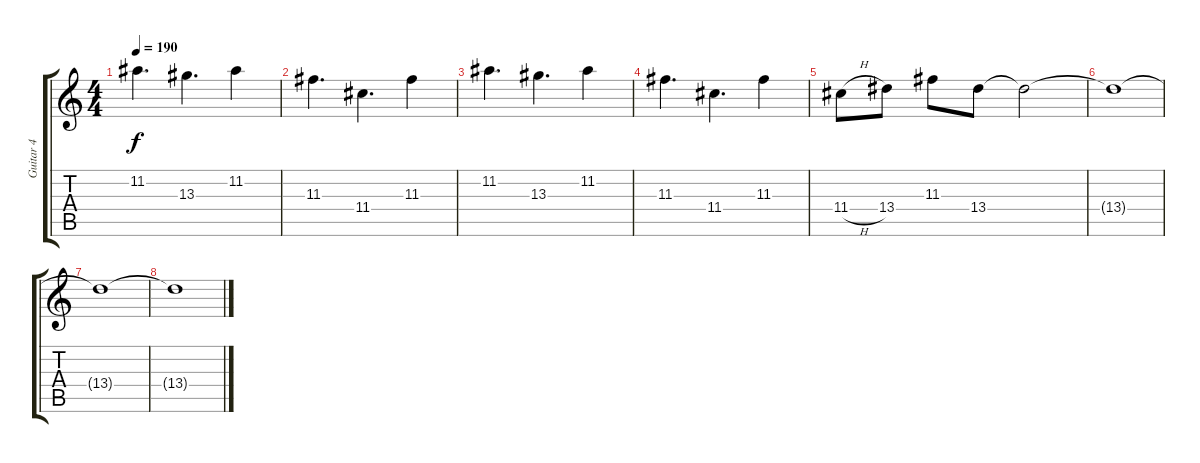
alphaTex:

\track ("Guitar 4" "Guitar 4") {instrument overdrivenguitar}
\staff {score tabs}
\tuning (E4 B3 G3 D3 A2 E2) {hide}
\ts (4 4)
\tempo 190
\clef g2
\ks c
11.2.4{d dy f} 13.3.4{d} 11.2.4 |
11.3.4{d} 11.4.4{d} 11.3.4 |
11.2.4{d} 13.3.4{d} 11.2.4 |
11.3.4{d} 11.4.4{d} 11.3.4 |
11.4{h}.8 13.4.8 11.3.8 13.4.8 13.4{t}.2 |
13.4{t}.1 |
13.4{t}.1 |
13.4{t}.1
